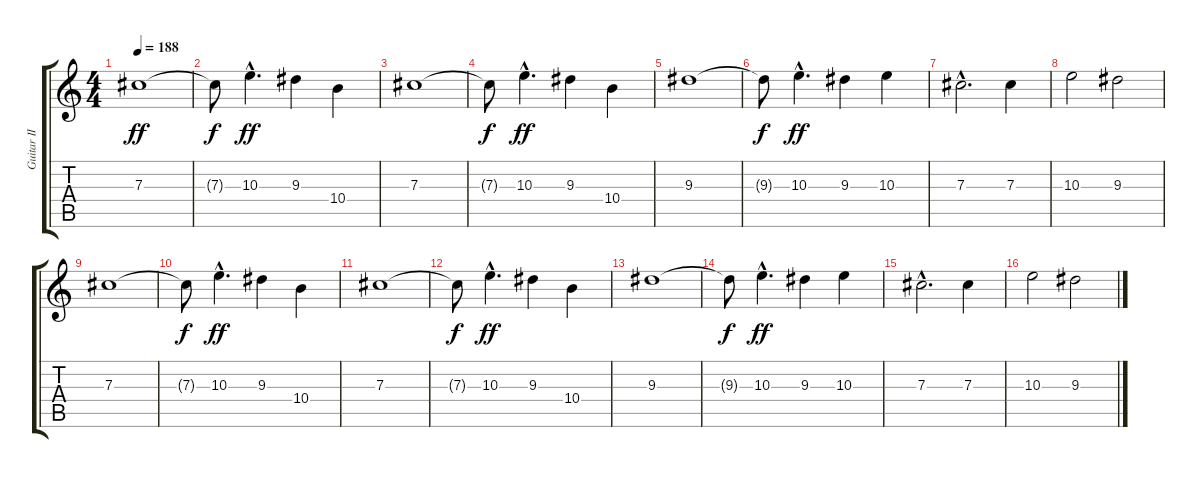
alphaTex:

\track ("Guitar II" "Guitar II") {instrument overdrivenguitar}
\staff {score tabs}
\tuning (Eb4 Bb3 Gb3 Db3 Ab2 Eb2) {hide}
\ts (4 4)
\tempo 188
\clef g2
\ks c
7.3.1{dy ff} |
7.3{t}.8{dy f} 10.3{hac}.4{d dy ff} 9.3.4 10.4.4 |
7.3.1 |
7.3{t}.8{dy f} 10.3{hac}.4{d dy ff} 9.3.4 10.4.4 |
9.3.1 |
9.3{t}.8{dy f} 10.3{hac}.4{d dy ff} 9.3.4 10.3.4 |
7.3{hac}.2{d} 7.3.4 |
10.3.2 9.3.2 |
7.3.1 |
7.3{t}.8{dy f} 10.3{hac}.4{d dy ff} 9.3.4 10.4.4 |
7.3.1 |
7.3{t}.8{dy f} 10.3{hac}.4{d dy ff} 9.3.4 10.4.4 |
9.3.1 |
9.3{t}.8{dy f} 10.3{hac}.4{d dy ff} 9.3.4 10.3.4 |
7.3{hac}.2{d} 7.3.4 |
10.3.2 9.3.2
